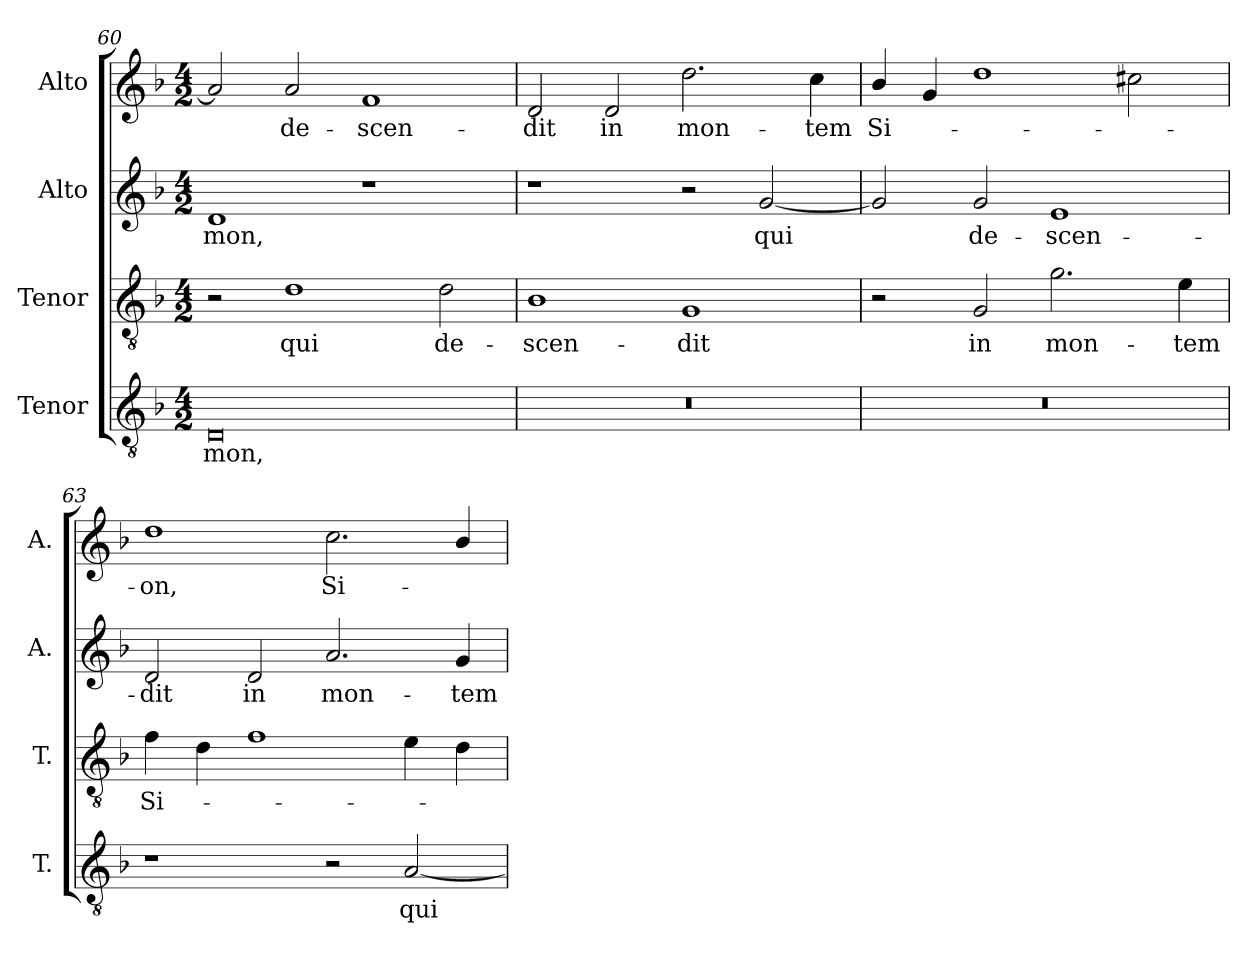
**kern	**text	**kern	**text	**kern	**text	**kern	**text
*part4	*part4	*part3	*part3	*part2	*part2	*part1	*part1
*staff4	*staff4	*staff3	*staff3	*staff2	*staff2	*staff1	*staff1
*I"Tenor	*	*I"Tenor	*	*I"Alto	*	*I"Alto	*
*I'T.	*	*I'T.	*	*I'A.	*	*I'A.	*
*clefGv2	*	*clefGv2	*	*clefG2	*	*clefG2	*
*ITrd7c12	*	*ITrd7c12	*	*	*	*	*
*k[b-]	*	*k[b-]	*	*k[b-]	*	*k[b-]	*
*F:	*	*F:	*	*F:	*	*F:	*
*M4/2	*	*M4/2	*	*M4/2	*	*M4/2	*
=60	=60	=60	=60	=60	=60	=60	=60
!	!LO:LY:b:color=#000000	!	!	!	!	!	!
!	!	!	!	!	!LO:LY:b:color=#000000	!	!
0DDi	-mon,	2r	.	1di	-mon,	2ai/]	.
!	!	!	!LO:LY:b:color=#000000	!	!	!	!
!	!	!	!	!	!	!	!LO:LY:b:color=#000000
.	.	1Di	qui	.	.	2ai/	de-
!	!	!	!	!	!	!	!LO:LY:b:color=#000000
.	.	.	.	1r	.	1fi	-scen-
!	!	!	!LO:LY:b:color=#000000	!	!	!	!
.	.	2Di\	de-	.	.	.	.
!!LO:LB:g=z
=61	=61	=61	=61	=61	=61	=61	=61
!LO:N:vis=1	!	!	!	!	!	!	!
!	!	!	!LO:LY:b:color=#000000	!	!	!	!
!	!	!	!	!	!	!	!LO:LY:b:color=#000000
0r	.	1BB-i	-scen-	1r	.	2di/	-dit
!	!	!	!	!	!	!	!LO:LY:b:color=#000000
.	.	.	.	.	.	2di/	in
!	!	!	!LO:LY:b:color=#000000	!	!	!	!
!	!	!	!	!	!	!	!LO:LY:b:color=#000000
.	.	1GGi	-dit	2r	.	2.ddi\	mon-
!	!	!	!	!	!LO:LY:b:color=#000000	!	!
.	.	.	.	[2gi/	qui	.	.
!	!	!	!	!	!	!	!LO:LY:b:color=#000000
.	.	.	.	.	.	4cci\	-tem
=62	=62	=62	=62	=62	=62	=62	=62
!LO:N:vis=1	!	!	!	!	!	!	!
!	!	!	!	!	!	!	!LO:LY:b:color=#000000
0r	.	2r	.	2gi/]	.	4b-i/	Si-
.	.	.	.	.	.	4gi/	.
!	!	!	!LO:LY:b:color=#000000	!	!	!	!
!	!	!	!	!	!LO:LY:b:color=#000000	!	!
.	.	2GGi/	in	2gi/	de-	1ddi	.
!	!	!	!LO:LY:b:color=#000000	!	!	!	!
!	!	!	!	!	!LO:LY:b:color=#000000	!	!
.	.	2.Gi\	mon-	1ei	-scen-	.	.
.	.	.	.	.	.	2cc#Xi\	.
!	!	!	!LO:LY:b:color=#000000	!	!	!	!
.	.	4Ei\	-tem	.	.	.	.
=63	=63	=63	=63	=63	=63	=63	=63
!	!	!	!LO:LY:b:color=#000000	!	!	!	!
!	!	!	!	!	!LO:LY:b:color=#000000	!	!
!	!	!	!	!	!	!	!LO:LY:b:color=#000000
1r	.	4Fi\	Si-	2di/	-dit	1ddi	-on,
.	.	4Di\	.	.	.	.	.
!	!	!	!	!	!LO:LY:b:color=#000000	!	!
.	.	1Fi	.	2di/	in	.	.
!	!	!	!	!	!LO:LY:b:color=#000000	!	!
!	!	!	!	!	!	!	!LO:LY:b:color=#000000
2r	.	.	.	2.ai/	mon-	2.cci\	Si-
!	!LO:LY:b:color=#000000	!	!	!	!	!	!
[2AAi/	qui	4Ei\	.	.	.	.	.
!	!	!	!	!	!LO:LY:b:color=#000000	!	!
.	.	4Di\	.	4gi/	-tem	4b-i/	.
=	=	=	=	=	=	=	=
*-	*-	*-	*-	*-	*-	*-	*-
